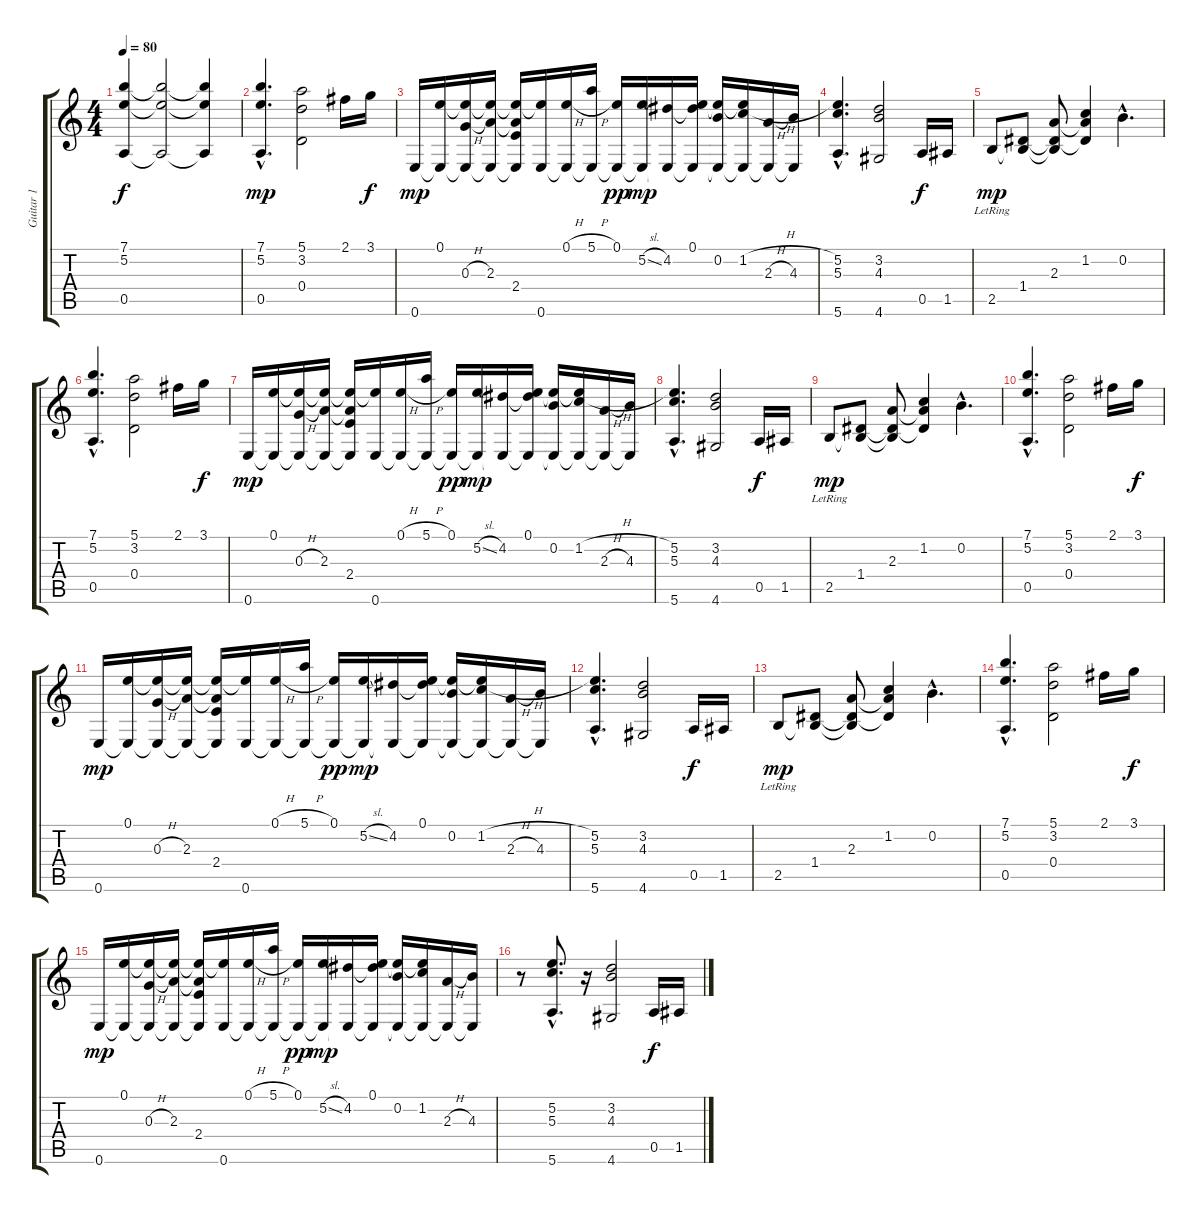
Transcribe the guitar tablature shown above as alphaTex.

\track ("Guitar 1" "Guitar 1") {instrument acousticguitarnylon}
\staff {score tabs}
\tuning (E4 B3 G3 D3 A2 E2) {hide}
\ts (4 4)
\tempo 80
\clef g2
\ks c
(7.1 5.2 0.5).4{dy f volume 0 instrument acousticguitarnylon} (7.1{t} 5.2{t} 0.5{t}).2{volume 13} (7.1{t} 5.2{t} 0.5{t}).4 |
(7.1{hac} 5.2{hac} 0.5{hac}).4{d dy mp} (5.1 3.2 0.4).2 2.1.16 3.1.16{dy f} |
0.6.16{dy mp} (0.1 0.6{t}).16 (0.1{t} 0.3{h} 0.6{t}).16 (0.1{t} 2.3 0.6{t}).16 (0.1{t} 2.3{t} 2.4 0.6{t}).16 (0.1{t} 0.6).16 (0.1{h} 0.6{t}).16 (5.1{h} 0.6{t}).16 (0.1 0.6{t}).16{dy pp} (5.2{sl} 0.6{t}).16{dy mp} (4.2 0.6{t}).16 (0.1 4.2{t} 0.6{t}).16 (0.1{t} 0.2 0.6{t}).16 (0.1{t} 1.2{h} 0.6{t}).16 (2.3{h} 0.6{t}).16 (4.3 0.6{t}).16 |
(5.2{hac} 5.3{hac} 5.6{hac}).4{d} (3.2 4.3 4.6).2 0.5.16{dy f} 1.5.16 |
2.5{lr}.8{dy mp} (1.4 2.5{t}).8 (2.3 1.4{t} 2.5{t}).8 (1.2 2.3{t} 1.4{t}).4 0.2{hac}.4{d} |
(7.1{hac} 5.2{hac} 0.5{hac}).4{d} (5.1 3.2 0.4).2 2.1.16 3.1.16{dy f} |
0.6.16{dy mp} (0.1 0.6{t}).16 (0.1{t} 0.3{h} 0.6{t}).16 (0.1{t} 2.3 0.6{t}).16 (0.1{t} 2.3{t} 2.4 0.6{t}).16 (0.1{t} 0.6).16 (0.1{h} 0.6{t}).16 (5.1{h} 0.6{t}).16 (0.1 0.6{t}).16{dy pp} (5.2{sl} 0.6{t}).16{dy mp} (4.2 0.6{t}).16 (0.1 4.2{t} 0.6{t}).16 (0.1{t} 0.2 0.6{t}).16 (0.1{t} 1.2{h} 0.6{t}).16 (2.3{h} 0.6{t}).16 (4.3 0.6{t}).16 |
(5.2{hac} 5.3{hac} 5.6{hac}).4{d} (3.2 4.3 4.6).2 0.5.16{dy f} 1.5.16 |
2.5{lr}.8{dy mp} (1.4 2.5{t}).8 (2.3 1.4{t} 2.5{t}).8 (1.2 2.3{t} 1.4{t}).4 0.2{hac}.4{d} |
(7.1{hac} 5.2{hac} 0.5{hac}).4{d} (5.1 3.2 0.4).2 2.1.16 3.1.16{dy f} |
0.6.16{dy mp} (0.1 0.6{t}).16 (0.1{t} 0.3{h} 0.6{t}).16 (0.1{t} 2.3 0.6{t}).16 (0.1{t} 2.3{t} 2.4 0.6{t}).16 (0.1{t} 0.6).16 (0.1{h} 0.6{t}).16 (5.1{h} 0.6{t}).16 (0.1 0.6{t}).16{dy pp} (5.2{sl} 0.6{t}).16{dy mp} (4.2 0.6{t}).16 (0.1 4.2{t} 0.6{t}).16 (0.1{t} 0.2 0.6{t}).16 (0.1{t} 1.2{h} 0.6{t}).16 (2.3{h} 0.6{t}).16 (4.3 0.6{t}).16 |
(5.2{hac} 5.3{hac} 5.6{hac}).4{d} (3.2 4.3 4.6).2 0.5.16{dy f} 1.5.16 |
2.5{lr}.8{dy mp} (1.4 2.5{t}).8 (2.3 1.4{t} 2.5{t}).8 (1.2 2.3{t} 1.4{t}).4 0.2{hac}.4{d} |
(7.1{hac} 5.2{hac} 0.5{hac}).4{d} (5.1 3.2 0.4).2 2.1.16 3.1.16{dy f} |
0.6.16{dy mp} (0.1 0.6{t}).16 (0.1{t} 0.3{h} 0.6{t}).16 (0.1{t} 2.3 0.6{t}).16 (0.1{t} 2.3{t} 2.4 0.6{t}).16 (0.1{t} 0.6).16 (0.1{h} 0.6{t}).16 (5.1{h} 0.6{t}).16 (0.1 0.6{t}).16{dy pp} (5.2{sl} 0.6{t}).16{dy mp} (4.2 0.6{t}).16 (0.1 4.2{t} 0.6{t}).16 (0.1{t} 0.2 0.6{t}).16 (0.1{t} 1.2 0.6{t}).16 (2.3{h} 0.6{t}).16 (4.3 0.6{t}).16 |
r.8 (5.2{hac} 5.3{hac} 5.6{hac}).8{d} r.16 (3.2 4.3 4.6).2 0.5.16{dy f} 1.5.16
